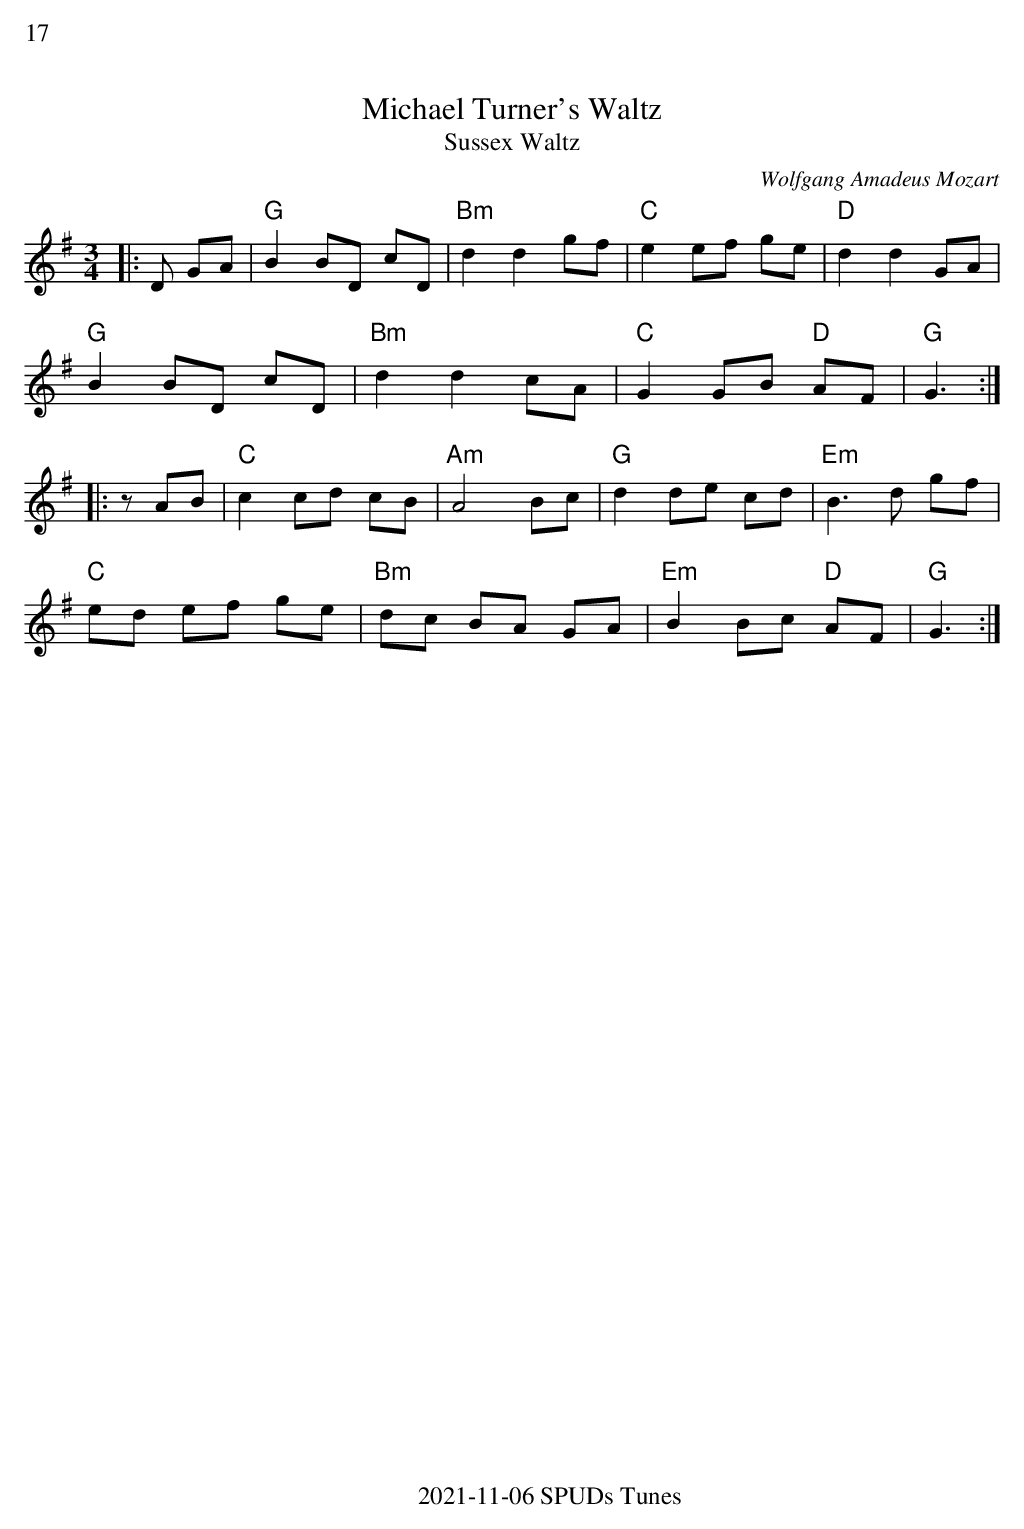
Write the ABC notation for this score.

X:1
%%text 17
T:Michael Turner's Waltz
T:Sussex Waltz
C:Wolfgang Amadeus Mozart
M:3/4
L:1/8
K:G
|:D GA|"G"B2BD cD|"Bm"d2d2gf|"C"e2ef ge|"D"d2d2GA|
"G"B2BD cD|"Bm"d2d2cA|"C"G2GB "D"AF|"G"G3:|
|:zAB|"C"c2cd cB|"Am"A4Bc|"G"d2de cd|"Em"B3d gf|
"C"ed ef ge|"Bm"dc BA GA|"Em"B2Bc "D"AF|"G"G3:|
